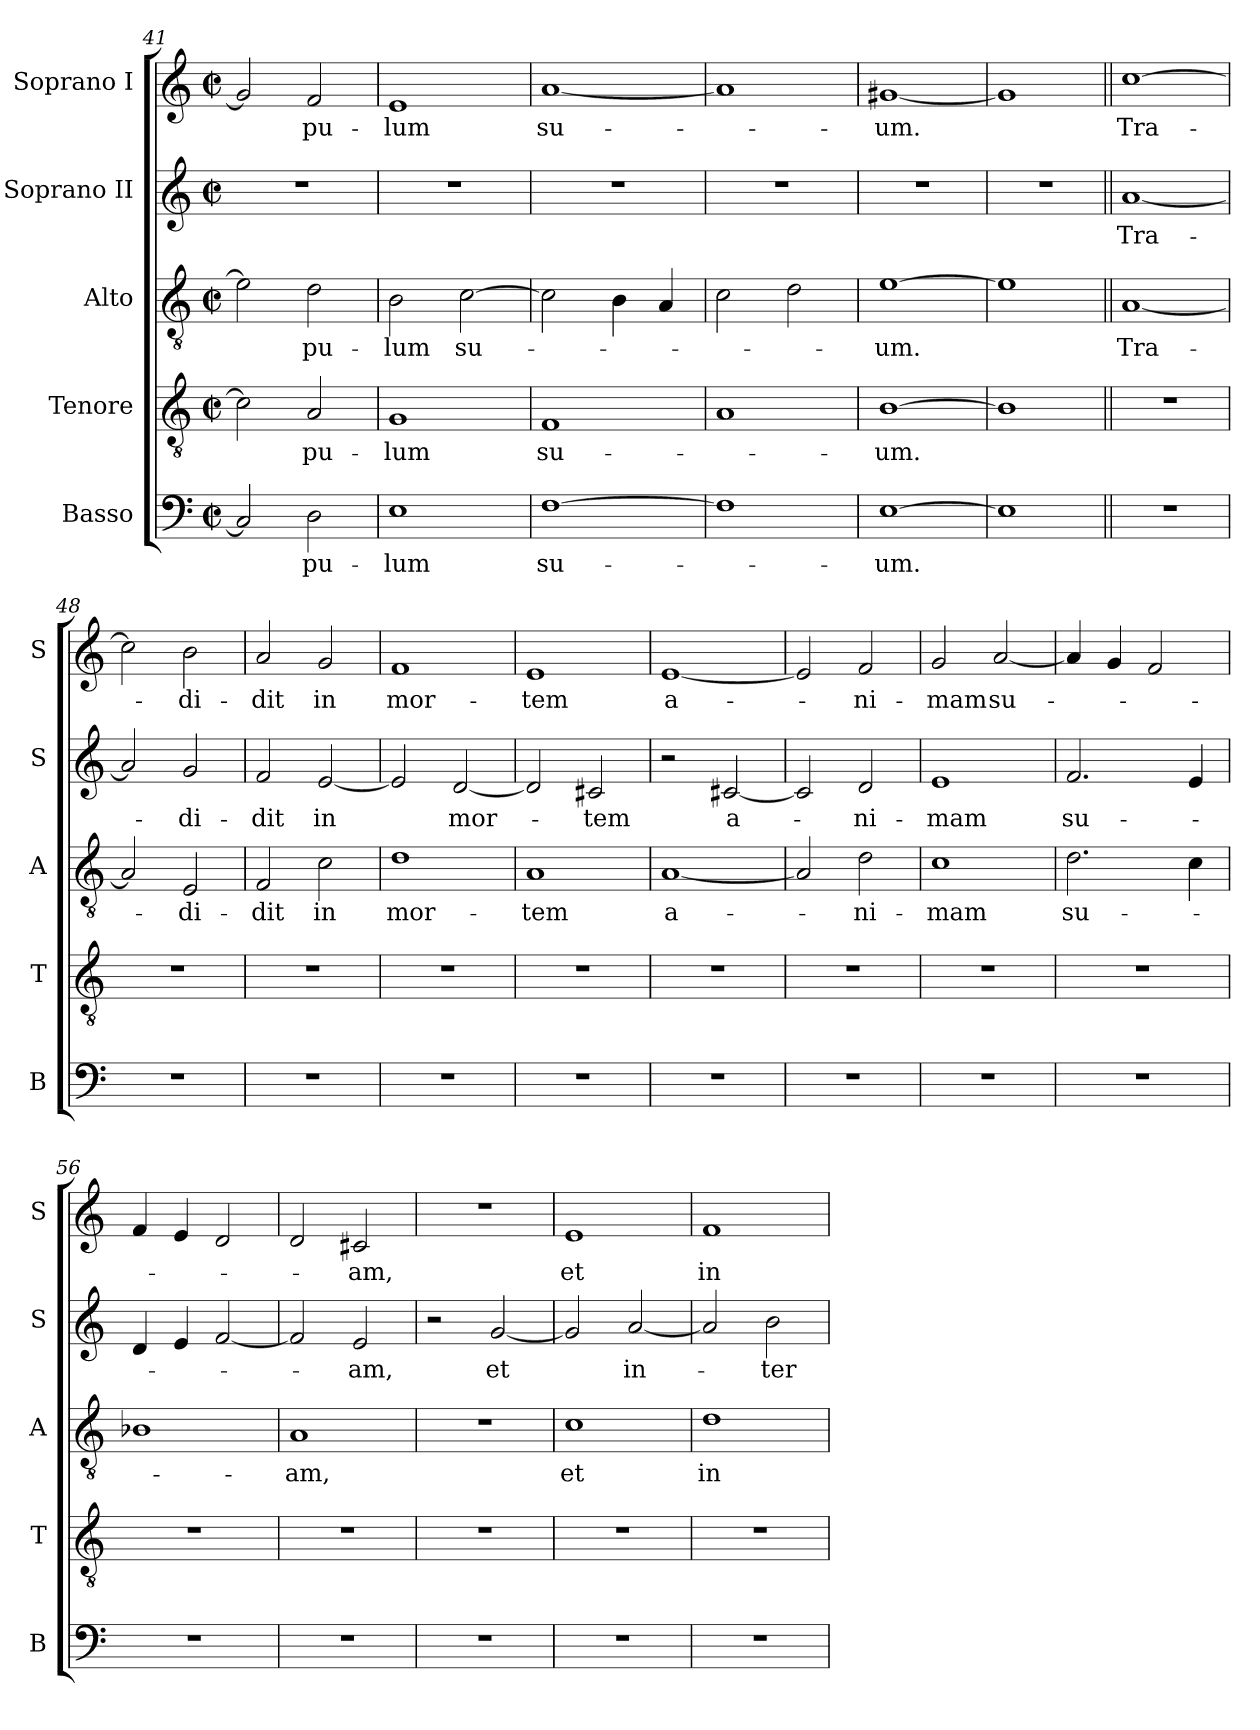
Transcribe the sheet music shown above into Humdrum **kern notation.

**kern	**text	**kern	**text	**kern	**text	**kern	**text	**kern	**text
*part5	*part5	*part4	*part4	*part3	*part3	*part2	*part2	*part1	*part1
*staff5	*staff5	*staff4	*staff4	*staff3	*staff3	*staff2	*staff2	*staff1	*staff1
*I"Basso	*	*I"Tenore	*	*I"Alto	*	*I"Soprano II	*	*I"Soprano I	*
*I'B	*	*I'T	*	*I'A	*	*I'S	*	*I'S	*
*clefF4	*	*clefGv2	*	*clefGv2	*	*clefG2	*	*clefG2	*
*k[]	*	*k[]	*	*k[]	*	*k[]	*	*k[]	*
*M2/2	*	*M2/2	*	*M2/2	*	*M2/2	*	*M2/2	*
*met(c|)	*	*met(c|)	*	*met(c|)	*	*met(c|)	*	*met(c|)	*
=41	=41	=41	=41	=41	=41	=41	=41	=41	=41
2C/]	.	2c\]	.	2e\]	.	1r	.	2g/]	.
2D\	-pu-	2A/	-pu-	2d\	-pu-	.	.	2f/	-pu-
=42	=42	=42	=42	=42	=42	=42	=42	=42	=42
1E	-lum	1G	-lum	2B\	-lum	1r	.	1e	-lum
.	.	.	.	[2c\	su-	.	.	.	.
=43	=43	=43	=43	=43	=43	=43	=43	=43	=43
[1F	su-	1F	su-	2c\]	.	1r	.	[1a	su-
.	.	.	.	4B\	.	.	.	.	.
.	.	.	.	4A/	.	.	.	.	.
=44	=44	=44	=44	=44	=44	=44	=44	=44	=44
1F]	.	1A	.	2c\	.	1r	.	1a]	.
.	.	.	.	2d\	.	.	.	.	.
=45	=45	=45	=45	=45	=45	=45	=45	=45	=45
[1E	-um.	[1B	-um.	[1e	-um.	1r	.	[1g#X	-um.
=46	=46	=46	=46	=46	=46	=46	=46	=46	=46
1E]	.	1B]	.	1e]	.	1r	.	1g#]	.
=47||	=47||	=47||	=47||	=47||	=47||	=47||	=47||	=47||	=47||
1r	.	1r	.	[1A	Tra-	[1a	Tra-	[1cc	Tra-
=48	=48	=48	=48	=48	=48	=48	=48	=48	=48
1r	.	1r	.	2A/]	.	2a/]	.	2cc\]	.
.	.	.	.	2E/	-di-	2g/	-di-	2b\	-di-
=49	=49	=49	=49	=49	=49	=49	=49	=49	=49
1r	.	1r	.	2F/	-dit	2f/	-dit	2a/	-dit
.	.	.	.	2c\	in	[2e/	in	2g/	in
=50	=50	=50	=50	=50	=50	=50	=50	=50	=50
1r	.	1r	.	1d	mor-	2e/]	.	1f	mor-
.	.	.	.	.	.	[2d/	mor-	.	.
=51	=51	=51	=51	=51	=51	=51	=51	=51	=51
1r	.	1r	.	1A	-tem	2d/]	.	1e	-tem
.	.	.	.	.	.	2c#X/	-tem	.	.
=52	=52	=52	=52	=52	=52	=52	=52	=52	=52
1r	.	1r	.	[1A	a-	2r	.	[1e	a-
.	.	.	.	.	.	[2c#X/	a-	.	.
=53	=53	=53	=53	=53	=53	=53	=53	=53	=53
1r	.	1r	.	2A/]	.	2c#/]	.	2e/]	.
.	.	.	.	2d\	-ni-	2d/	-ni-	2f/	-ni-
=54	=54	=54	=54	=54	=54	=54	=54	=54	=54
1r	.	1r	.	1c	-mam	1e	-mam	2g/	-mam
.	.	.	.	.	.	.	.	[2a/	su-
=55	=55	=55	=55	=55	=55	=55	=55	=55	=55
1r	.	1r	.	2.d\	su-	2.f/	su-	4a/]	.
.	.	.	.	.	.	.	.	4g/	.
.	.	.	.	.	.	.	.	2f/	.
.	.	.	.	4c\	.	4e/	.	.	.
=56	=56	=56	=56	=56	=56	=56	=56	=56	=56
1r	.	1r	.	1B-X	.	4d/	.	4f/	.
.	.	.	.	.	.	4e/	.	4e/	.
.	.	.	.	.	.	[2f/	.	2d/	.
=57	=57	=57	=57	=57	=57	=57	=57	=57	=57
1r	.	1r	.	1A	-am,	2f/]	.	2d/	.
.	.	.	.	.	.	2e/	-am,	2c#X/	-am,
=58	=58	=58	=58	=58	=58	=58	=58	=58	=58
1r	.	1r	.	1r	.	2r	.	1r	.
.	.	.	.	.	.	[2g/	et	.	.
=59	=59	=59	=59	=59	=59	=59	=59	=59	=59
1r	.	1r	.	1c	et	2g/]	.	1e	et
.	.	.	.	.	.	[2a/	in-	.	.
=60	=60	=60	=60	=60	=60	=60	=60	=60	=60
1r	.	1r	.	1d	in-	2a/]	.	1f	in-
.	.	.	.	.	.	2b\	-ter	.	.
=	=	=	=	=	=	=	=	=	=
*-	*-	*-	*-	*-	*-	*-	*-	*-	*-
